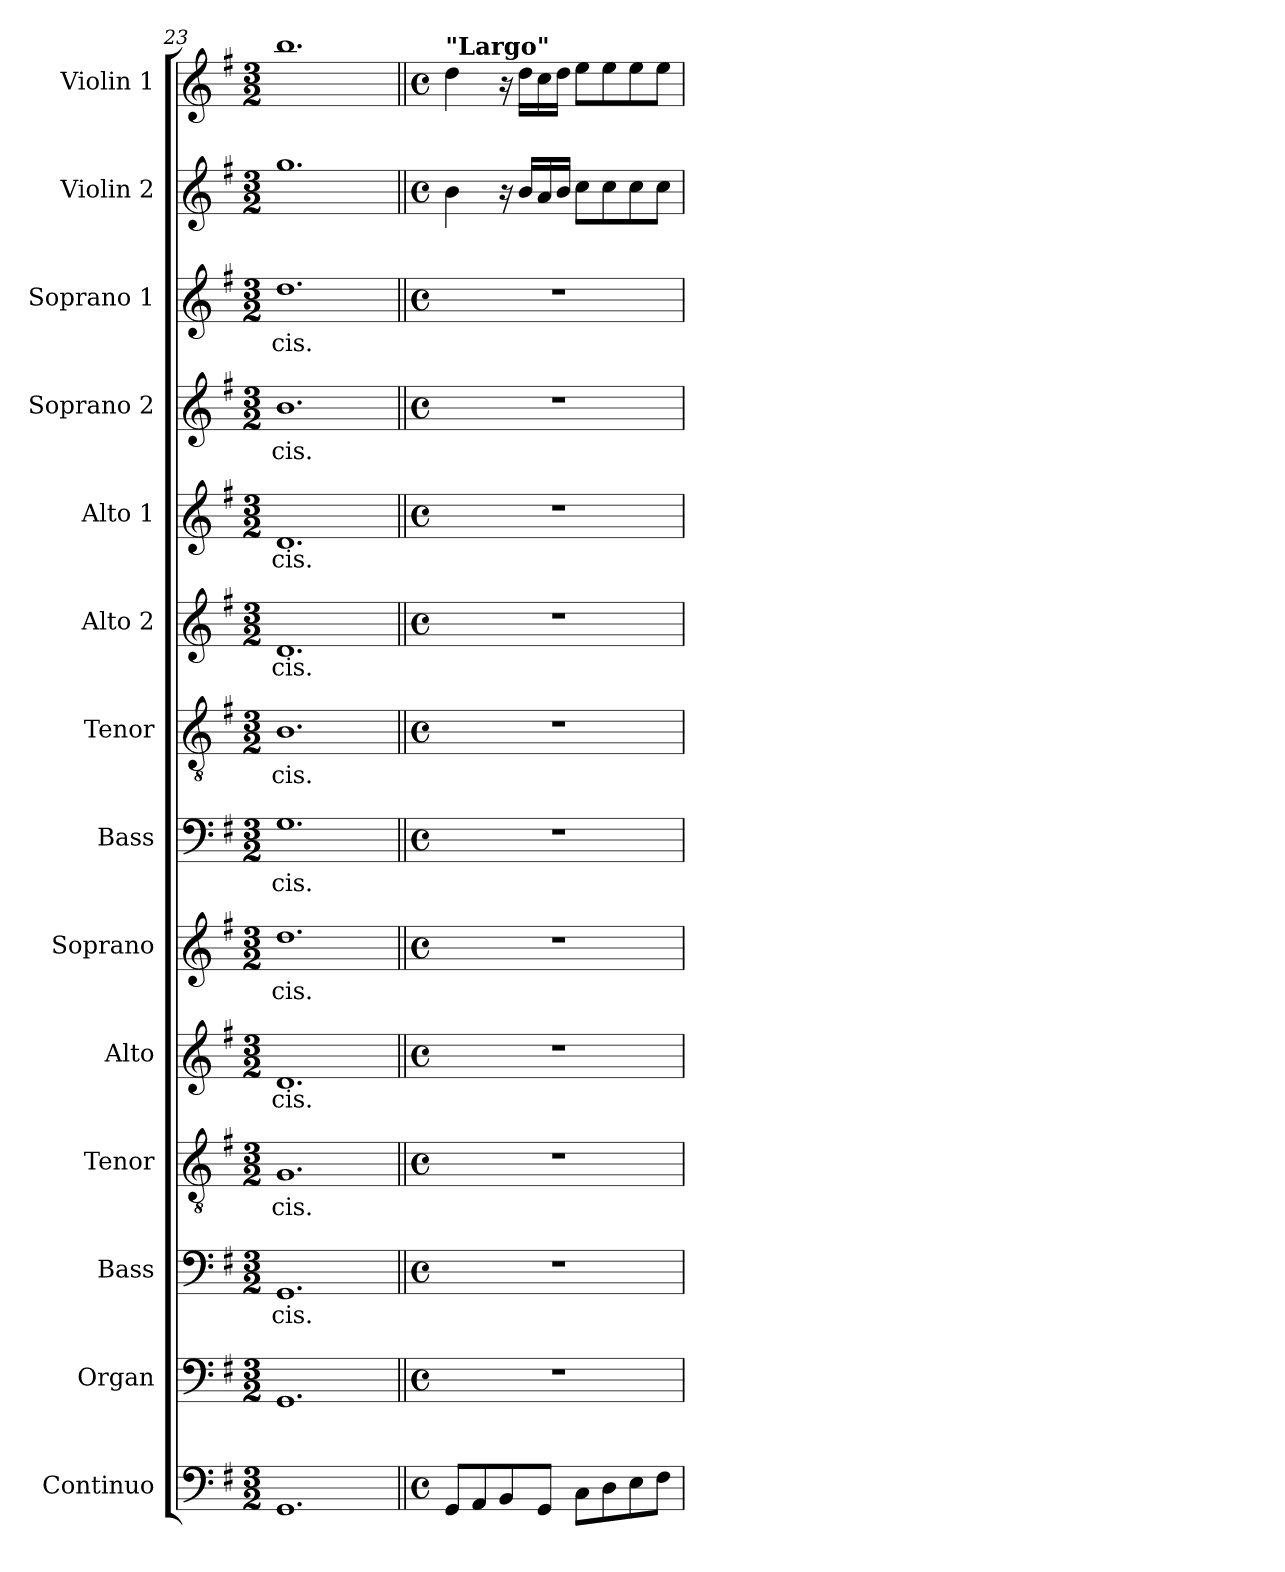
**kern	**kern	**kern	**text	**kern	**text	**kern	**text	**kern	**text	**kern	**text	**kern	**text	**kern	**text	**kern	**text	**kern	**text	**kern	**text	**kern	**kern
*part14	*part13	*part12	*part12	*part11	*part11	*part10	*part10	*part9	*part9	*part8	*part8	*part7	*part7	*part6	*part6	*part5	*part5	*part4	*part4	*part3	*part3	*part2	*part1
*staff14	*staff13	*staff12	*staff12	*staff11	*staff11	*staff10	*staff10	*staff9	*staff9	*staff8	*staff8	*staff7	*staff7	*staff6	*staff6	*staff5	*staff5	*staff4	*staff4	*staff3	*staff3	*staff2	*staff1
*I"Continuo	*I"Organ	*I"Bass	*	*I"Tenor	*	*I"Alto	*	*I"Soprano	*	*I"Bass	*	*I"Tenor	*	*I"Alto 2	*	*I"Alto 1	*	*I"Soprano 2	*	*I"Soprano 1	*	*I"Violin 2	*I"Violin 1
*I'Cont.	*I'Org.	*I'B.	*	*I'T.	*	*I'A.	*	*I'S.	*	*I'B.	*	*I'T.	*	*I'A2.	*	*I'A1.	*	*I'S2.	*	*I'S1.	*	*I'Vln. 2	*I'Vln. 1
*clefF4	*clefF4	*clefF4	*	*clefGv2	*	*clefG2	*	*clefG2	*	*clefF4	*	*clefGv2	*	*clefG2	*	*clefG2	*	*clefG2	*	*clefG2	*	*clefG2	*clefG2
*	*	*	*	*ITrd7c12	*	*	*	*	*	*	*	*ITrd7c12	*	*	*	*	*	*	*	*	*	*	*
*k[f#]	*k[f#]	*k[f#]	*	*k[f#]	*	*k[f#]	*	*k[f#]	*	*k[f#]	*	*k[f#]	*	*k[f#]	*	*k[f#]	*	*k[f#]	*	*k[f#]	*	*k[f#]	*k[f#]
*G:	*G:	*G:	*	*G:	*	*G:	*	*G:	*	*G:	*	*G:	*	*G:	*	*G:	*	*G:	*	*G:	*	*G:	*G:
*M3/2	*M3/2	*M3/2	*	*M3/2	*	*M3/2	*	*M3/2	*	*M3/2	*	*M3/2	*	*M3/2	*	*M3/2	*	*M3/2	*	*M3/2	*	*M3/2	*M3/2
=23	=23	=23	=23	=23	=23	=23	=23	=23	=23	=23	=23	=23	=23	=23	=23	=23	=23	=23	=23	=23	=23	=23	=23
!	!	!	!LO:LY:b:color=#000000	!	!	!	!	!	!	!	!	!	!	!	!	!	!	!	!	!	!	!	!
!	!	!	!	!	!LO:LY:b:color=#000000	!	!	!	!	!	!	!	!	!	!	!	!	!	!	!	!	!	!
!	!	!	!	!	!	!	!LO:LY:b:color=#000000	!	!	!	!	!	!	!	!	!	!	!	!	!	!	!	!
!	!	!	!	!	!	!	!	!	!LO:LY:b:color=#000000	!	!	!	!	!	!	!	!	!	!	!	!	!	!
!	!	!	!	!	!	!	!	!	!	!	!LO:LY:b:color=#000000	!	!	!	!	!	!	!	!	!	!	!	!
!	!	!	!	!	!	!	!	!	!	!	!	!	!LO:LY:b:color=#000000	!	!	!	!	!	!	!	!	!	!
!	!	!	!	!	!	!	!	!	!	!	!	!	!	!	!LO:LY:b:color=#000000	!	!	!	!	!	!	!	!
!	!	!	!	!	!	!	!	!	!	!	!	!	!	!	!	!	!LO:LY:b:color=#000000	!	!	!	!	!	!
!	!	!	!	!	!	!	!	!	!	!	!	!	!	!	!	!	!	!	!LO:LY:b:color=#000000	!	!	!	!
!	!	!	!	!	!	!	!	!	!	!	!	!	!	!	!	!	!	!	!	!	!LO:LY:b:color=#000000	!	!
1.GGi	1.GGi	1.GGi	-cis.	1.GGi	-cis.	1.di	-cis.	1.ddi	-cis.	1.Gi	-cis.	1.BBi	-cis.	1.di	-cis.	1.di	-cis.	1.bi	-cis.	1.ddi	-cis.	1.ggi	1.bbi
!!LO:PB:g=z
=24||	=24||	=24||	=24||	=24||	=24||	=24||	=24||	=24||	=24||	=24||	=24||	=24||	=24||	=24||	=24||	=24||	=24||	=24||	=24||	=24||	=24||	=24||	=24||
*M4/4	*M4/4	*M4/4	*	*M4/4	*	*M4/4	*	*M4/4	*	*M4/4	*	*M4/4	*	*M4/4	*	*M4/4	*	*M4/4	*	*M4/4	*	*M4/4	*M4/4
*met(c)	*met(c)	*met(c)	*	*met(c)	*	*met(c)	*	*met(c)	*	*met(c)	*	*met(c)	*	*met(c)	*	*met(c)	*	*met(c)	*	*met(c)	*	*met(c)	*met(c)
*	*	*	*	*	*	*	*	*	*	*	*	*	*	*	*	*	*	*	*	*	*	*	*MM50
!	!	!	!	!	!	!	!	!	!	!	!	!	!	!	!	!	!	!	!	!	!	!	!LO:TX:a:B:t="Largo"
8GGi/L	1r	1r	.	1r	.	1r	.	1r	.	1r	.	1r	.	1r	.	1r	.	1r	.	1r	.	4bi\	4ddi\
8AAi/	.	.	.	.	.	.	.	.	.	.	.	.	.	.	.	.	.	.	.	.	.	.	.
8BBi/	.	.	.	.	.	.	.	.	.	.	.	.	.	.	.	.	.	.	.	.	.	16r	16r
.	.	.	.	.	.	.	.	.	.	.	.	.	.	.	.	.	.	.	.	.	.	16bi/LL	16ddi\LL
8GGi/J	.	.	.	.	.	.	.	.	.	.	.	.	.	.	.	.	.	.	.	.	.	16ai/	16cci\
.	.	.	.	.	.	.	.	.	.	.	.	.	.	.	.	.	.	.	.	.	.	16bi/JJ	16ddi\JJ
8Ci\L	.	.	.	.	.	.	.	.	.	.	.	.	.	.	.	.	.	.	.	.	.	8cci\L	8eei\L
8Di\	.	.	.	.	.	.	.	.	.	.	.	.	.	.	.	.	.	.	.	.	.	8cci\	8eei\
8Ei\	.	.	.	.	.	.	.	.	.	.	.	.	.	.	.	.	.	.	.	.	.	8cci\	8eei\
8F#i\J	.	.	.	.	.	.	.	.	.	.	.	.	.	.	.	.	.	.	.	.	.	8cci\J	8eei\J
=	=	=	=	=	=	=	=	=	=	=	=	=	=	=	=	=	=	=	=	=	=	=	=
*-	*-	*-	*-	*-	*-	*-	*-	*-	*-	*-	*-	*-	*-	*-	*-	*-	*-	*-	*-	*-	*-	*-	*-
